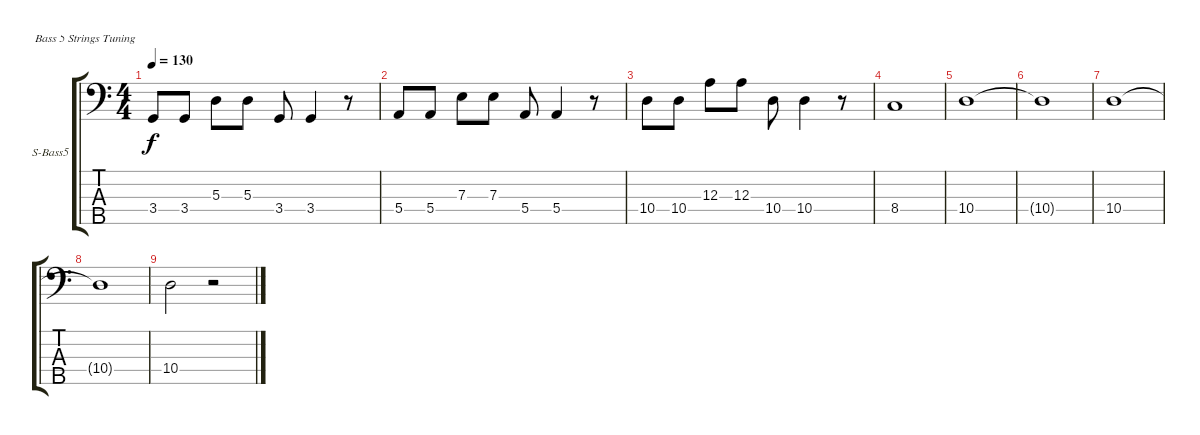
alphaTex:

\bracketExtendMode groupsimilarinstruments
\firstSystemTrackNameOrientation horizontal
\otherSystemsTrackNameOrientation horizontal
\track ("Áàñ" "S-Bass5") {instrument synthbass2}
\staff {score tabs}
\tuning (G2 D2 A1 E1 B0)
\ts (4 4)
\tempo 130
\clef f4
\ks c
3.4.8{dy f} 3.4.8 5.3.8 5.3.8 3.4.8 3.4.4 r.8 |
5.4.8 5.4.8 7.3.8 7.3.8 5.4.8 5.4.4 r.8 |
10.4.8 10.4.8 12.3.8 12.3.8 10.4.8 10.4.4 r.8 |
8.4.1 |
10.4.1 |
10.4{t}.1 |
10.4.1 |
10.4{t}.1 |
10.4.2 r.2
